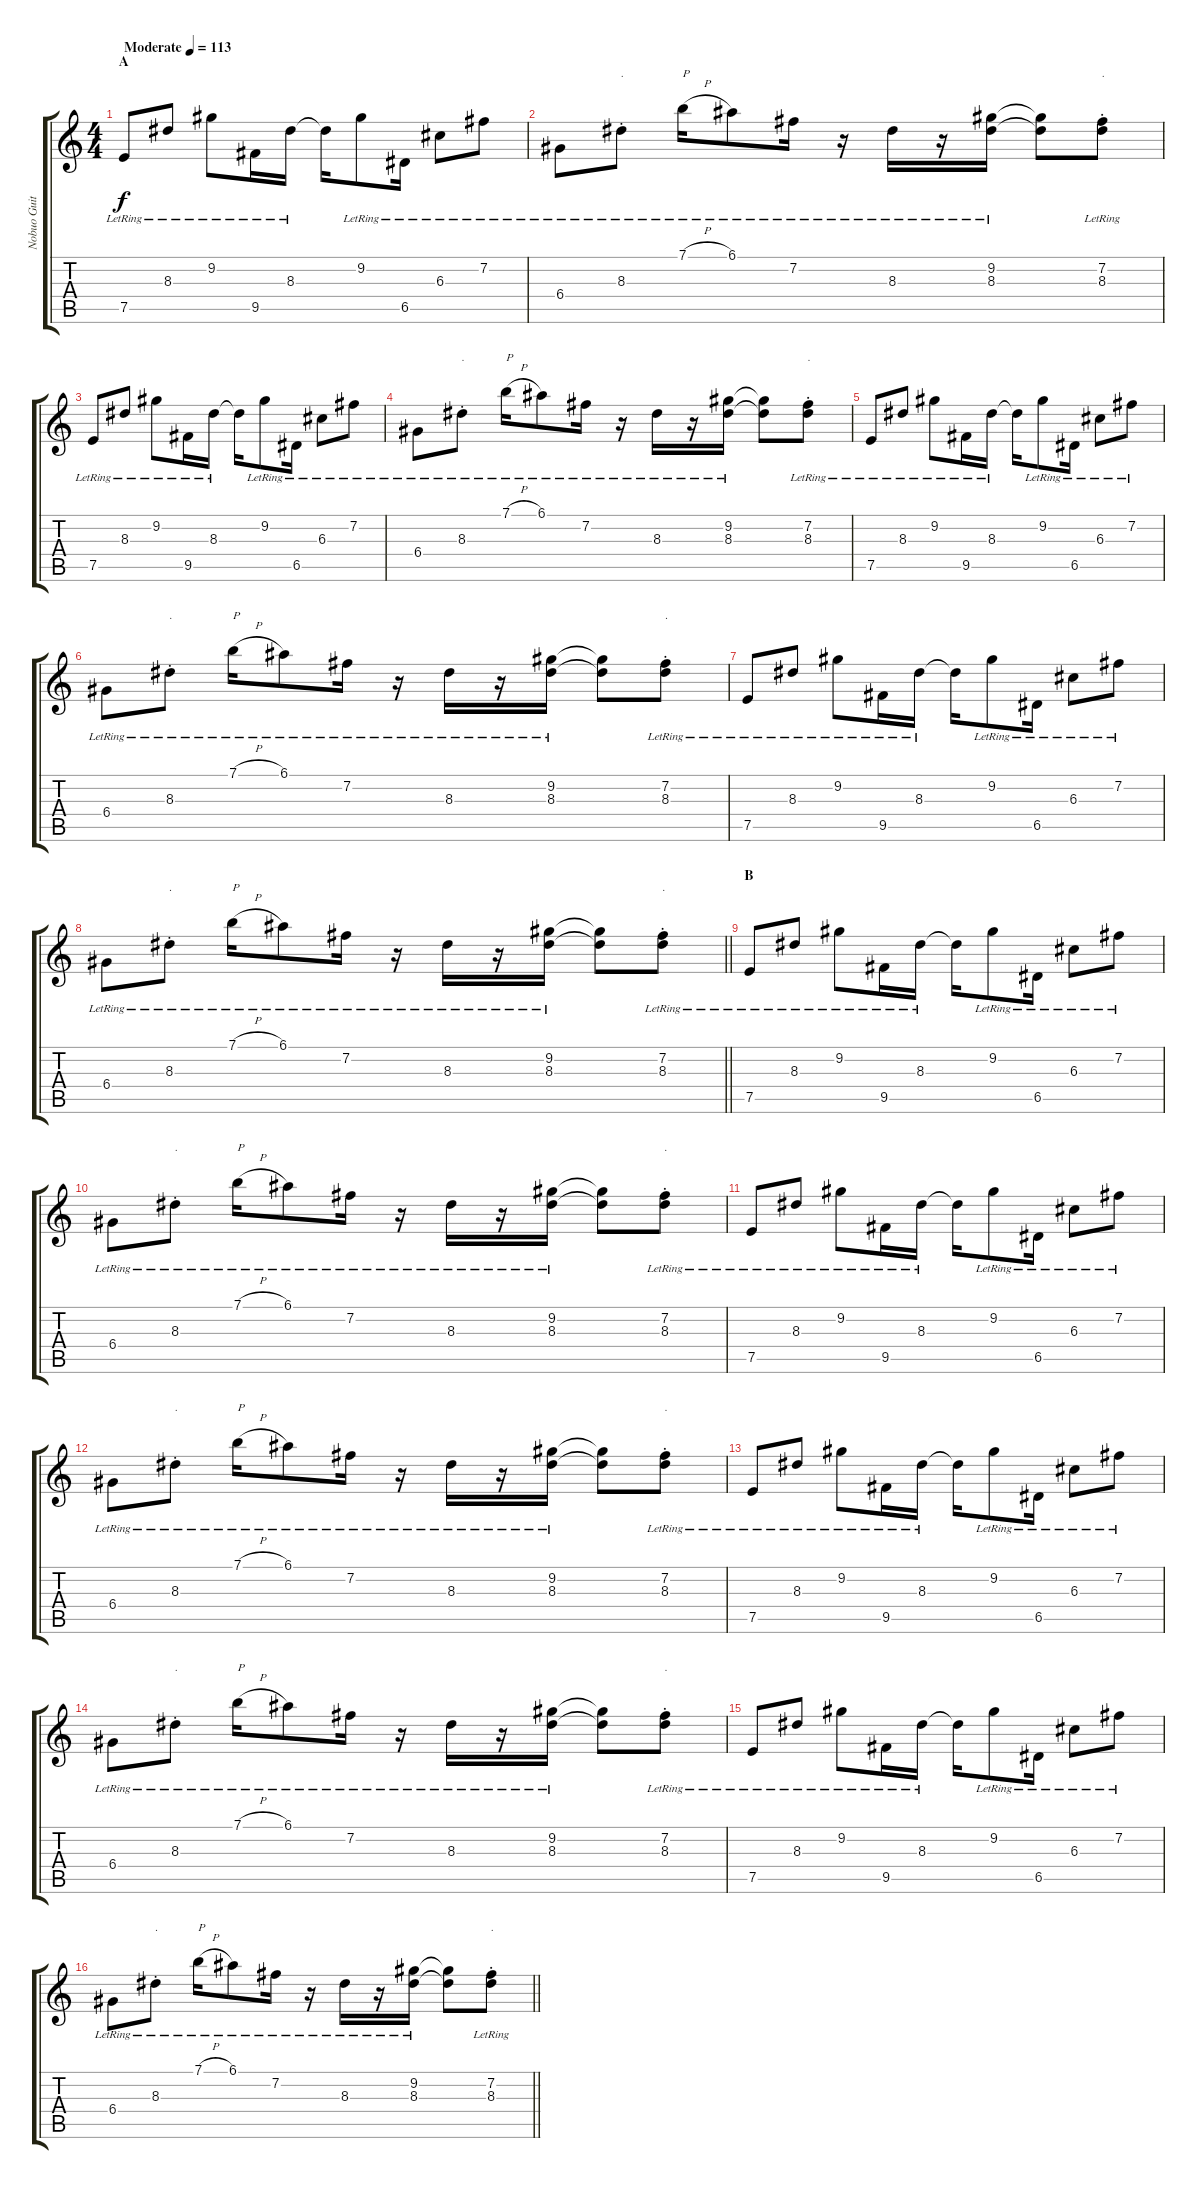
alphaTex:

\track ("Nobuo Guitar" "Nobuo Guit") {instrument electricguitarjazz}
\staff {score tabs}
\tuning (E4 B3 G3 D3 A2 E2) {hide}
\ts (4 4)
\section ("" "A")
\tempo (113 "Moderate")
\clef g2
\ks c
7.5{lr}.8{dy f instrument electricguitarjazz} 8.3{lr}.8 9.2{lr}.8 9.5{lr}.16 8.3{lr}.16 8.3{t}.16 9.2{lr}.8 6.5{lr}.16 6.3{lr}.8 7.2{lr}.8 |
6.4{lr}.8 8.3{st lr}.8{txt "."} 7.1{h lr}.16{txt "P"} 6.1{lr}.8 7.2{lr}.16 r.16 8.3{lr}.16 r.16 (9.2{lr} 8.3{lr}).16 (9.2{t} 8.3{t}).8 (7.2{st lr} 8.3{st lr}).8{txt "."} |
7.5{lr}.8 8.3{lr}.8 9.2{lr}.8 9.5{lr}.16 8.3{lr}.16 8.3{t}.16 9.2{lr}.8 6.5{lr}.16 6.3{lr}.8 7.2{lr}.8 |
6.4{lr}.8 8.3{st lr}.8{txt "."} 7.1{h lr}.16{txt "P"} 6.1{lr}.8 7.2{lr}.16 r.16 8.3{lr}.16 r.16 (9.2{lr} 8.3{lr}).16 (9.2{t} 8.3{t}).8 (7.2{st lr} 8.3{st lr}).8{txt "."} |
7.5{lr}.8 8.3{lr}.8 9.2{lr}.8 9.5{lr}.16 8.3{lr}.16 8.3{t}.16 9.2{lr}.8 6.5{lr}.16 6.3{lr}.8 7.2{lr}.8 |
6.4{lr}.8 8.3{st lr}.8{txt "."} 7.1{h lr}.16{txt "P"} 6.1{lr}.8 7.2{lr}.16 r.16 8.3{lr}.16 r.16 (9.2{lr} 8.3{lr}).16 (9.2{t} 8.3{t}).8 (7.2{st lr} 8.3{st lr}).8{txt "."} |
7.5{lr}.8 8.3{lr}.8 9.2{lr}.8 9.5{lr}.16 8.3{lr}.16 8.3{t}.16 9.2{lr}.8 6.5{lr}.16 6.3{lr}.8 7.2{lr}.8 |
\barLineRight lightlight
6.4{lr}.8 8.3{st lr}.8{txt "."} 7.1{h lr}.16{txt "P"} 6.1{lr}.8 7.2{lr}.16 r.16 8.3{lr}.16 r.16 (9.2{lr} 8.3{lr}).16 (9.2{t} 8.3{t}).8 (7.2{st lr} 8.3{st lr}).8{txt "."} |
\section ("" "B")
7.5{lr}.8 8.3{lr}.8 9.2{lr}.8 9.5{lr}.16 8.3{lr}.16 8.3{t}.16 9.2{lr}.8 6.5{lr}.16 6.3{lr}.8 7.2{lr}.8 |
6.4{lr}.8 8.3{st lr}.8{txt "."} 7.1{h lr}.16{txt "P"} 6.1{lr}.8 7.2{lr}.16 r.16 8.3{lr}.16 r.16 (9.2{lr} 8.3{lr}).16 (9.2{t} 8.3{t}).8 (7.2{st lr} 8.3{st lr}).8{txt "."} |
7.5{lr}.8 8.3{lr}.8 9.2{lr}.8 9.5{lr}.16 8.3{lr}.16 8.3{t}.16 9.2{lr}.8 6.5{lr}.16 6.3{lr}.8 7.2{lr}.8 |
6.4{lr}.8 8.3{st lr}.8{txt "."} 7.1{h lr}.16{txt "P"} 6.1{lr}.8 7.2{lr}.16 r.16 8.3{lr}.16 r.16 (9.2{lr} 8.3{lr}).16 (9.2{t} 8.3{t}).8 (7.2{st lr} 8.3{st lr}).8{txt "."} |
7.5{lr}.8 8.3{lr}.8 9.2{lr}.8 9.5{lr}.16 8.3{lr}.16 8.3{t}.16 9.2{lr}.8 6.5{lr}.16 6.3{lr}.8 7.2{lr}.8 |
6.4{lr}.8 8.3{st lr}.8{txt "."} 7.1{h lr}.16{txt "P"} 6.1{lr}.8 7.2{lr}.16 r.16 8.3{lr}.16 r.16 (9.2{lr} 8.3{lr}).16 (9.2{t} 8.3{t}).8 (7.2{st lr} 8.3{st lr}).8{txt "."} |
7.5{lr}.8 8.3{lr}.8 9.2{lr}.8 9.5{lr}.16 8.3{lr}.16 8.3{t}.16 9.2{lr}.8 6.5{lr}.16 6.3{lr}.8 7.2{lr}.8 |
\barLineRight lightlight
6.4{lr}.8 8.3{st lr}.8{txt "."} 7.1{h lr}.16{txt "P"} 6.1{lr}.8 7.2{lr}.16 r.16 8.3{lr}.16 r.16 (9.2{lr} 8.3{lr}).16 (9.2{t} 8.3{t}).8 (7.2{st lr} 8.3{st lr}).8{txt "."}
